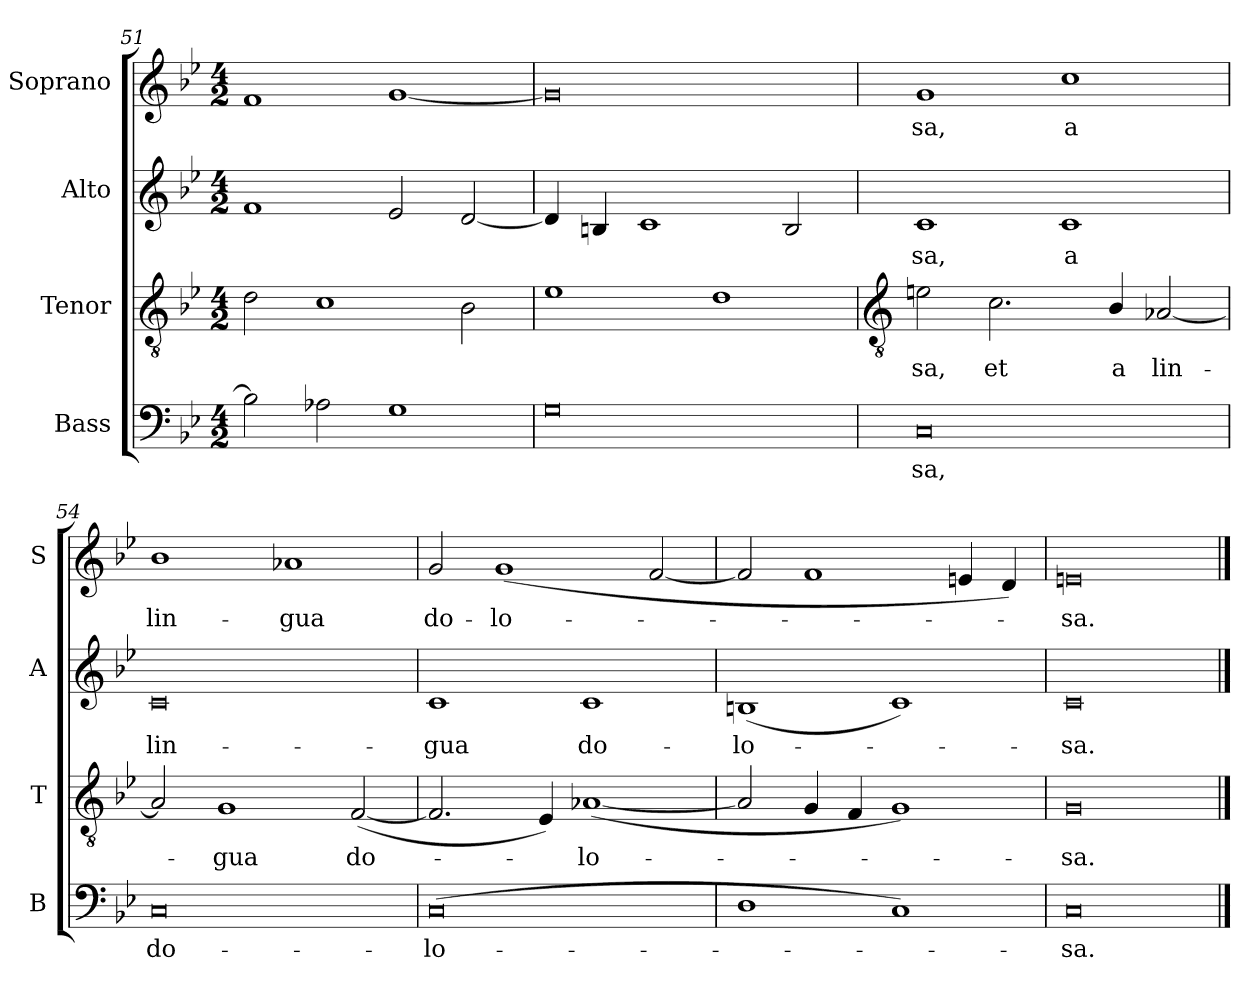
**kern	**text	**kern	**text	**kern	**text	**kern	**text
*part4	*part4	*part3	*part3	*part2	*part2	*part1	*part1
*staff4	*staff4	*staff3	*staff3	*staff2	*staff2	*staff1	*staff1
*I"Bass	*	*I"Tenor	*	*I"Alto	*	*I"Soprano	*
*I'B	*	*I'T	*	*I'A	*	*I'S	*
*clefF4	*	*clefGv2	*	*clefG2	*	*clefG2	*
*k[b-e-]	*	*k[b-e-]	*	*k[b-e-]	*	*k[b-e-]	*
*B-:	*	*B-:	*	*B-:	*	*B-:	*
*M4/2	*	*M4/2	*	*M4/2	*	*M4/2	*
=51	=51	=51	=51	=51	=51	=51	=51
2B-]	.	2d	.	1f	.	1f	.
2A-X	.	1c	.	.	.	.	.
1G	.	.	.	2e-	.	[1g	.
.	.	2B-	.	[2d	.	.	.
=52	=52	=52	=52	=52	=52	=52	=52
0G	.	1e-	.	4d]	.	0g]	.
.	.	.	.	4Bn	.	.	.
.	.	.	.	1c	.	.	.
.	.	1d	.	.	.	.	.
.	.	.	.	2B	.	.	.
!!LO:LB:g=z
=53	=53	=53	=53	=53	=53	=53	=53
*	*	*clefGv2	*	*	*	*	*
!	!LO:LY:b	!	!LO:LY:b	!	!LO:LY:b	!	!LO:LY:b
0C	sa,	2en	sa,	1c	sa,	1g	sa,
!	!	!	!LO:LY:b	!	!	!	!
.	.	2.c	et	.	.	.	.
!	!	!	!	!	!LO:LY:b	!	!LO:LY:b
.	.	.	.	1c	a	1cc	a
!	!	!	!LO:LY:b	!	!	!	!
.	.	4B-/	a	.	.	.	.
!	!	!	!LO:LY:b	!	!	!	!
.	.	[2A-X	lin-	.	.	.	.
=54	=54	=54	=54	=54	=54	=54	=54
!	!LO:LY:b	!	!	!	!LO:LY:b	!	!LO:LY:b
0C	do-	2A-]	.	0c	lin-	1b-	lin-
!	!	!	!LO:LY:b	!	!	!	!
.	.	1G	gua	.	.	.	.
!	!	!	!	!	!	!	!LO:LY:b
.	.	.	.	.	.	1a-X	-gua
!	!	!	!LO:LY:b	!	!	!	!
.	.	(<[2F	do-	.	.	.	.
=55	=55	=55	=55	=55	=55	=55	=55
!	!LO:LY:b	!	!	!	!LO:LY:b	!	!LO:LY:b
(<0C	-lo-	2.F]	.	1c	-gua	2g	do-
!	!	!	!	!	!	!	!LO:LY:b
.	.	.	.	.	.	(<1g	-lo-
.	.	4E-)	.	.	.	.	.
!	!	!	!LO:LY:b	!	!LO:LY:b	!	!
.	.	(<[1A-X	lo-	1c	do-	.	.
.	.	.	.	.	.	[2f	.
=56	=56	=56	=56	=56	=56	=56	=56
!	!	!	!	!	!LO:LY:b	!	!
1D	.	2A-]	.	(<1Bn	-lo-	2f]	.
.	.	4G	.	.	.	1f	.
.	.	4F	.	.	.	.	.
1C)	.	1G)	.	1c)	.	.	.
.	.	.	.	.	.	4en	.
.	.	.	.	.	.	4d)	.
=57	=57	=57	=57	=57	=57	=57	=57
!	!LO:LY:b	!	!LO:LY:b	!	!LO:LY:b	!	!LO:LY:b
0C	sa.	0G	sa.	0c	sa.	0en	sa.
==	==	==	==	==	==	==	==
*-	*-	*-	*-	*-	*-	*-	*-
